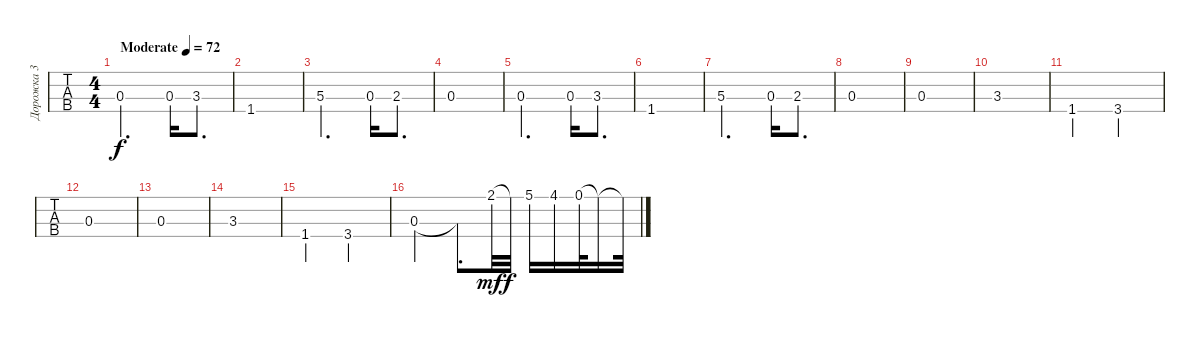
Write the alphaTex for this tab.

\track ("Дорожка 3" "Дорожка 3") {instrument electricbassfinger}
\staff {tabs}
\tuning (G2 D2 A1 E1) {hide}
\ts (4 4)
\tempo (72 "Moderate")
\clef f4
\ks c
0.3.2{d dy f instrument electricbassfinger} 0.3.16 3.3.8{d} |
1.4.1 |
5.3.2{d} 0.3.16 2.3.8{d} |
0.3.1 |
0.3.2{d} 0.3.16 3.3.8{d} |
1.4.1 |
5.3.2{d} 0.3.16 2.3.8{d} |
0.3.1 |
0.3.1 |
3.3.1 |
1.4.2 3.4.2 |
0.3.1 |
0.3.1 |
3.3.1 |
1.4.2 3.4.2 |
0.3.2 0.3{t}.8{d} 2.1.32{dy mf} 2.1{t}.32{dy f} 5.1.16 4.1.16 0.1.32 0.1{t}.16 0.1{t}.32
